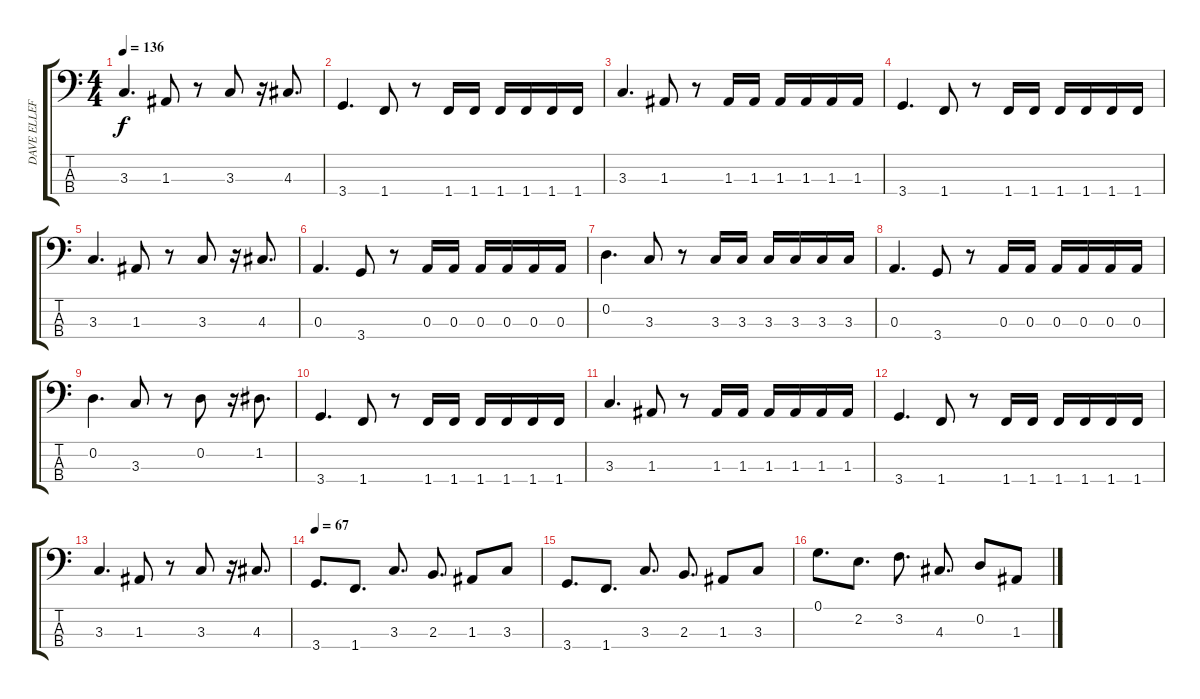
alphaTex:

\track ("DAVE ELLEFSON" "DAVE ELLEF") {instrument electricbasspick}
\staff {score tabs}
\tuning (G2 D2 A1 E1) {hide}
\ts (4 4)
\tempo 136
\clef f4
\ks c
3.3.4{d dy f} 1.3.8 r.8 3.3.8 r.16 4.3.8{d} |
3.4.4{d} 1.4.8 r.8 1.4.16 1.4.16 1.4.16 1.4.16 1.4.16 1.4.16 |
3.3.4{d} 1.3.8 r.8 1.3.16 1.3.16 1.3.16 1.3.16 1.3.16 1.3.16 |
3.4.4{d} 1.4.8 r.8 1.4.16 1.4.16 1.4.16 1.4.16 1.4.16 1.4.16 |
3.3.4{d} 1.3.8 r.8 3.3.8 r.16 4.3.8{d} |
0.3.4{d} 3.4.8 r.8 0.3.16 0.3.16 0.3.16 0.3.16 0.3.16 0.3.16 |
0.2.4{d} 3.3.8 r.8 3.3.16 3.3.16 3.3.16 3.3.16 3.3.16 3.3.16 |
0.3.4{d} 3.4.8 r.8 0.3.16 0.3.16 0.3.16 0.3.16 0.3.16 0.3.16 |
0.2.4{d} 3.3.8 r.8 0.2.8 r.16 1.2.8{d} |
3.4.4{d} 1.4.8 r.8 1.4.16 1.4.16 1.4.16 1.4.16 1.4.16 1.4.16 |
3.3.4{d} 1.3.8 r.8 1.3.16 1.3.16 1.3.16 1.3.16 1.3.16 1.3.16 |
3.4.4{d} 1.4.8 r.8 1.4.16 1.4.16 1.4.16 1.4.16 1.4.16 1.4.16 |
3.3.4{d} 1.3.8 r.8 3.3.8 r.16 4.3.8{d} |
\tempo 67
3.4.8{d} 1.4.8{d} 3.3.8{d} 2.3.8{d} 1.3.8 3.3.8 |
3.4.8{d} 1.4.8{d} 3.3.8{d} 2.3.8{d} 1.3.8 3.3.8 |
0.1.8{d} 2.2.8{d} 3.2.8{d} 4.3.8{d} 0.2.8 1.3.8
